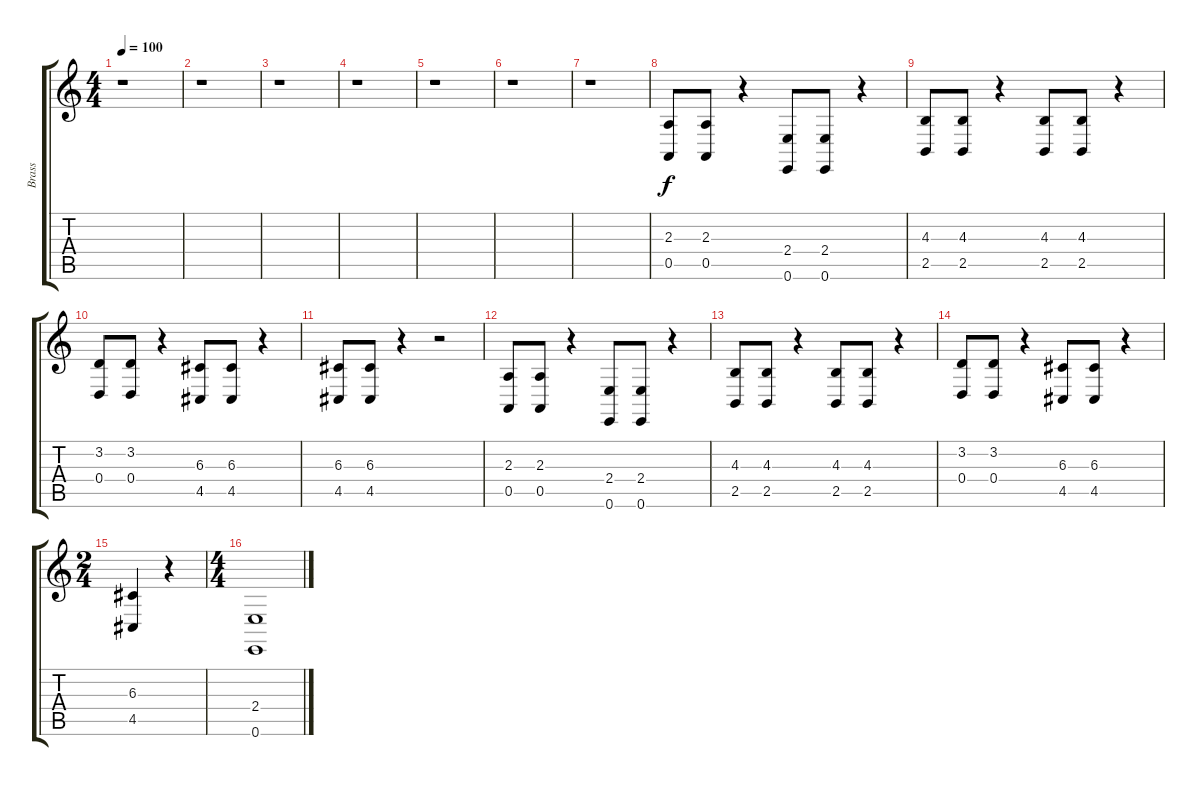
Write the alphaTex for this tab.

\track ("Brass" "Brass") {instrument brasssection}
\staff {score tabs}
\tuning (E4 B3 G3 D3 A2 E2) {hide}
\ts (4 4)
\tempo 100
\clef g2
\ks c
r.1{dy f} |
r.1 |
r.1 |
r.1 |
r.1 |
r.1 |
r.1 |
(2.3 0.5).8 (2.3 0.5).8 r.4 (2.4 0.6).8 (2.4 0.6).8 r.4 |
(4.3 2.5).8 (4.3 2.5).8 r.4 (4.3 2.5).8 (4.3 2.5).8 r.4 |
(3.2 0.4).8 (3.2 0.4).8 r.4 (6.3 4.5).8 (6.3 4.5).8 r.4 |
(6.3 4.5).8 (6.3 4.5).8 r.4 r.2 |
(2.3 0.5).8 (2.3 0.5).8 r.4 (2.4 0.6).8 (2.4 0.6).8 r.4 |
(4.3 2.5).8 (4.3 2.5).8 r.4 (4.3 2.5).8 (4.3 2.5).8 r.4 |
(3.2 0.4).8 (3.2 0.4).8 r.4 (6.3 4.5).8 (6.3 4.5).8 r.4 |
\ts (2 4)
(6.3 4.5).4 r.4 |
\ts (4 4)
(2.4 0.6).1
